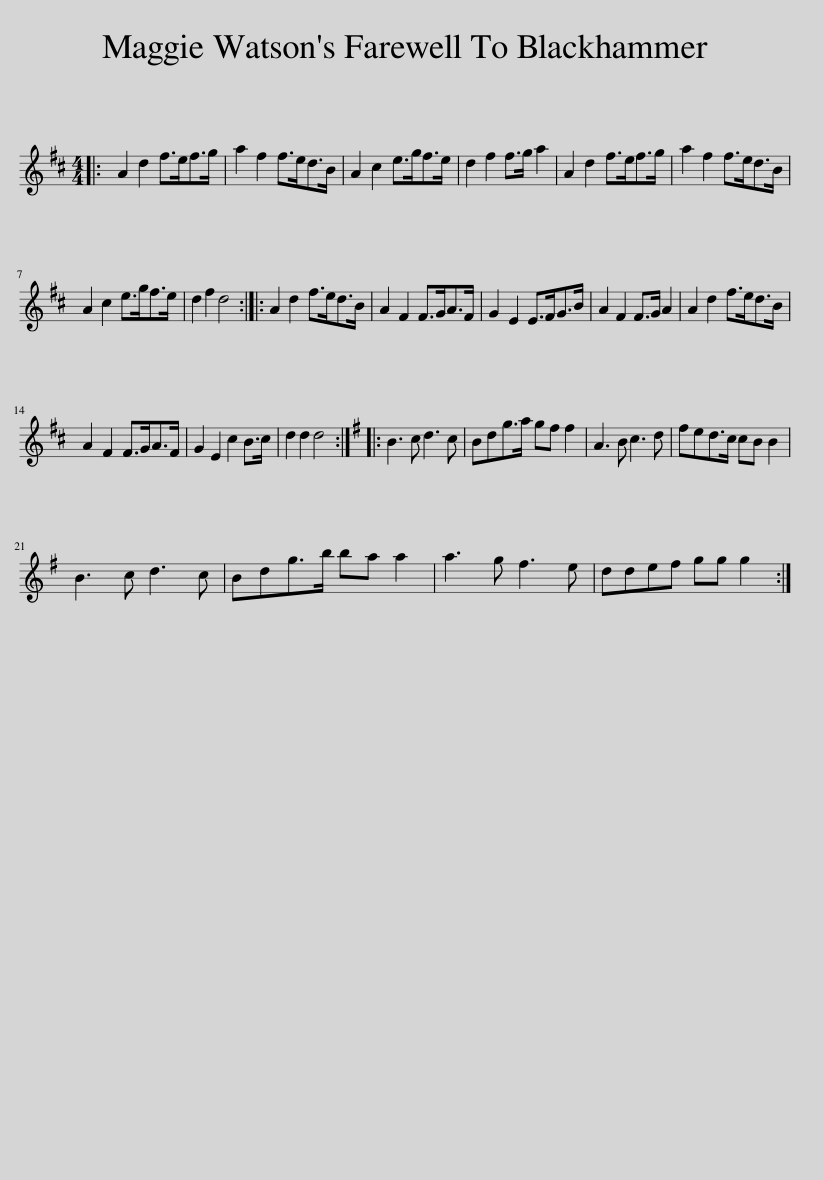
X:1
L:1/8
M:4/4
I:linebreak $
K:D
V:1 treble
V:1
|: A2 d2 f>ef>g | a2 f2 f>ed>B | A2 c2 e>gf>e | d2 f2 f>g a2 | A2 d2 f>ef>g | %5
 a2 f2 f>ed>B |$ A2 c2 e>gf>e | d2 f2 d4 :: A2 d2 f>ed>B | A2 F2 F>GA>F | %10
 G2 E2 E>FG>B | A2 F2 F>G A2 | A2 d2 f>ed>B |$ A2 F2 F>GA>F | G2 E2 c2 B>c | %15
 d2 d2 d4 ::[K:G] B3 c d3 c | Bdg>a gf f2 | A3 B c3 d | fed>c cB B2 |$ %20
 B3 c d3 c | Bdg>b ba a2 | a3 g f3 e | ddef gg g2 :| %24
